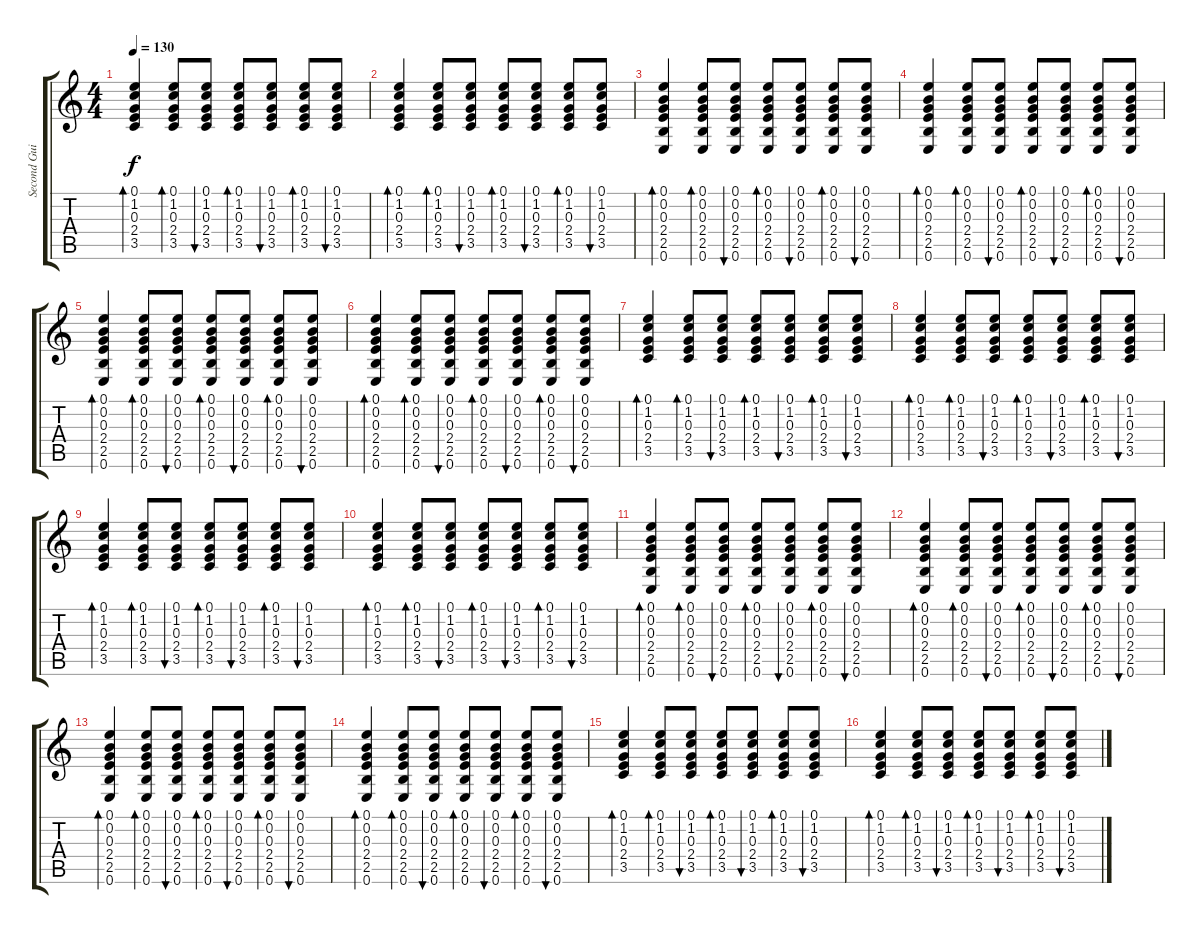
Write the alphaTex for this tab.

\track ("Second Guitar" "Second Gui") {instrument acousticguitarsteel}
\staff {score tabs}
\tuning (E4 B3 G3 D3 A2 E2) {hide}
\ts (4 4)
\tempo 130
\clef g2
\ks c
(0.1 1.2 0.3 2.4 3.5).4{bd 60 dy f} (0.1 1.2 0.3 2.4 3.5).8{bd 60} (0.1 1.2 0.3 2.4 3.5).8{bu 60} (0.1 1.2 0.3 2.4 3.5).8{bd 60} (0.1 1.2 0.3 2.4 3.5).8{bu 60} (0.1 1.2 0.3 2.4 3.5).8{bd 60} (0.1 1.2 0.3 2.4 3.5).8{bu 60} |
(0.1 1.2 0.3 2.4 3.5).4{bd 60} (0.1 1.2 0.3 2.4 3.5).8{bd 60} (0.1 1.2 0.3 2.4 3.5).8{bu 60} (0.1 1.2 0.3 2.4 3.5).8{bd 60} (0.1 1.2 0.3 2.4 3.5).8{bu 60} (0.1 1.2 0.3 2.4 3.5).8{bd 60} (0.1 1.2 0.3 2.4 3.5).8{bu 60} |
(0.1 0.2 0.3 2.4 2.5 0.6).4{bd 60} (0.1 0.2 0.3 2.4 2.5 0.6).8{bd 60} (0.1 0.2 0.3 2.4 2.5 0.6).8{bu 60} (0.1 0.2 0.3 2.4 2.5 0.6).8{bd 60} (0.1 0.2 0.3 2.4 2.5 0.6).8{bu 60} (0.1 0.2 0.3 2.4 2.5 0.6).8{bd 60} (0.1 0.2 0.3 2.4 2.5 0.6).8{bu 60} |
(0.1 0.2 0.3 2.4 2.5 0.6).4{bd 60} (0.1 0.2 0.3 2.4 2.5 0.6).8{bd 60} (0.1 0.2 0.3 2.4 2.5 0.6).8{bu 60} (0.1 0.2 0.3 2.4 2.5 0.6).8{bd 60} (0.1 0.2 0.3 2.4 2.5 0.6).8{bu 60} (0.1 0.2 0.3 2.4 2.5 0.6).8{bd 60} (0.1 0.2 0.3 2.4 2.5 0.6).8{bu 60} |
(0.1 0.2 0.3 2.4 2.5 0.6).4{bd 60} (0.1 0.2 0.3 2.4 2.5 0.6).8{bd 60} (0.1 0.2 0.3 2.4 2.5 0.6).8{bu 60} (0.1 0.2 0.3 2.4 2.5 0.6).8{bd 60} (0.1 0.2 0.3 2.4 2.5 0.6).8{bu 60} (0.1 0.2 0.3 2.4 2.5 0.6).8{bd 60} (0.1 0.2 0.3 2.4 2.5 0.6).8{bu 60} |
(0.1 0.2 0.3 2.4 2.5 0.6).4{bd 60} (0.1 0.2 0.3 2.4 2.5 0.6).8{bd 60} (0.1 0.2 0.3 2.4 2.5 0.6).8{bu 60} (0.1 0.2 0.3 2.4 2.5 0.6).8{bd 60} (0.1 0.2 0.3 2.4 2.5 0.6).8{bu 60} (0.1 0.2 0.3 2.4 2.5 0.6).8{bd 60} (0.1 0.2 0.3 2.4 2.5 0.6).8{bu 60} |
(0.1 1.2 0.3 2.4 3.5).4{bd 60} (0.1 1.2 0.3 2.4 3.5).8{bd 60} (0.1 1.2 0.3 2.4 3.5).8{bu 60} (0.1 1.2 0.3 2.4 3.5).8{bd 60} (0.1 1.2 0.3 2.4 3.5).8{bu 60} (0.1 1.2 0.3 2.4 3.5).8{bd 60} (0.1 1.2 0.3 2.4 3.5).8{bu 60} |
(0.1 1.2 0.3 2.4 3.5).4{bd 60} (0.1 1.2 0.3 2.4 3.5).8{bd 60} (0.1 1.2 0.3 2.4 3.5).8{bu 60} (0.1 1.2 0.3 2.4 3.5).8{bd 60} (0.1 1.2 0.3 2.4 3.5).8{bu 60} (0.1 1.2 0.3 2.4 3.5).8{bd 60} (0.1 1.2 0.3 2.4 3.5).8{bu 60} |
(0.1 1.2 0.3 2.4 3.5).4{bd 60} (0.1 1.2 0.3 2.4 3.5).8{bd 60} (0.1 1.2 0.3 2.4 3.5).8{bu 60} (0.1 1.2 0.3 2.4 3.5).8{bd 60} (0.1 1.2 0.3 2.4 3.5).8{bu 60} (0.1 1.2 0.3 2.4 3.5).8{bd 60} (0.1 1.2 0.3 2.4 3.5).8{bu 60} |
(0.1 1.2 0.3 2.4 3.5).4{bd 60} (0.1 1.2 0.3 2.4 3.5).8{bd 60} (0.1 1.2 0.3 2.4 3.5).8{bu 60} (0.1 1.2 0.3 2.4 3.5).8{bd 60} (0.1 1.2 0.3 2.4 3.5).8{bu 60} (0.1 1.2 0.3 2.4 3.5).8{bd 60} (0.1 1.2 0.3 2.4 3.5).8{bu 60} |
(0.1 0.2 0.3 2.4 2.5 0.6).4{bd 60} (0.1 0.2 0.3 2.4 2.5 0.6).8{bd 60} (0.1 0.2 0.3 2.4 2.5 0.6).8{bu 60} (0.1 0.2 0.3 2.4 2.5 0.6).8{bd 60} (0.1 0.2 0.3 2.4 2.5 0.6).8{bu 60} (0.1 0.2 0.3 2.4 2.5 0.6).8{bd 60} (0.1 0.2 0.3 2.4 2.5 0.6).8{bu 60} |
(0.1 0.2 0.3 2.4 2.5 0.6).4{bd 60} (0.1 0.2 0.3 2.4 2.5 0.6).8{bd 60} (0.1 0.2 0.3 2.4 2.5 0.6).8{bu 60} (0.1 0.2 0.3 2.4 2.5 0.6).8{bd 60} (0.1 0.2 0.3 2.4 2.5 0.6).8{bu 60} (0.1 0.2 0.3 2.4 2.5 0.6).8{bd 60} (0.1 0.2 0.3 2.4 2.5 0.6).8{bu 60} |
(0.1 0.2 0.3 2.4 2.5 0.6).4{bd 60} (0.1 0.2 0.3 2.4 2.5 0.6).8{bd 60} (0.1 0.2 0.3 2.4 2.5 0.6).8{bu 60} (0.1 0.2 0.3 2.4 2.5 0.6).8{bd 60} (0.1 0.2 0.3 2.4 2.5 0.6).8{bu 60} (0.1 0.2 0.3 2.4 2.5 0.6).8{bd 60} (0.1 0.2 0.3 2.4 2.5 0.6).8{bu 60} |
(0.1 0.2 0.3 2.4 2.5 0.6).4{bd 60} (0.1 0.2 0.3 2.4 2.5 0.6).8{bd 60} (0.1 0.2 0.3 2.4 2.5 0.6).8{bu 60} (0.1 0.2 0.3 2.4 2.5 0.6).8{bd 60} (0.1 0.2 0.3 2.4 2.5 0.6).8{bu 60} (0.1 0.2 0.3 2.4 2.5 0.6).8{bd 60} (0.1 0.2 0.3 2.4 2.5 0.6).8{bu 60} |
(0.1 1.2 0.3 2.4 3.5).4{bd 60} (0.1 1.2 0.3 2.4 3.5).8{bd 60} (0.1 1.2 0.3 2.4 3.5).8{bu 60} (0.1 1.2 0.3 2.4 3.5).8{bd 60} (0.1 1.2 0.3 2.4 3.5).8{bu 60} (0.1 1.2 0.3 2.4 3.5).8{bd 60} (0.1 1.2 0.3 2.4 3.5).8{bu 60} |
(0.1 1.2 0.3 2.4 3.5).4{bd 60} (0.1 1.2 0.3 2.4 3.5).8{bd 60} (0.1 1.2 0.3 2.4 3.5).8{bu 60} (0.1 1.2 0.3 2.4 3.5).8{bd 60} (0.1 1.2 0.3 2.4 3.5).8{bu 60} (0.1 1.2 0.3 2.4 3.5).8{bd 60} (0.1 1.2 0.3 2.4 3.5).8{bu 60}
